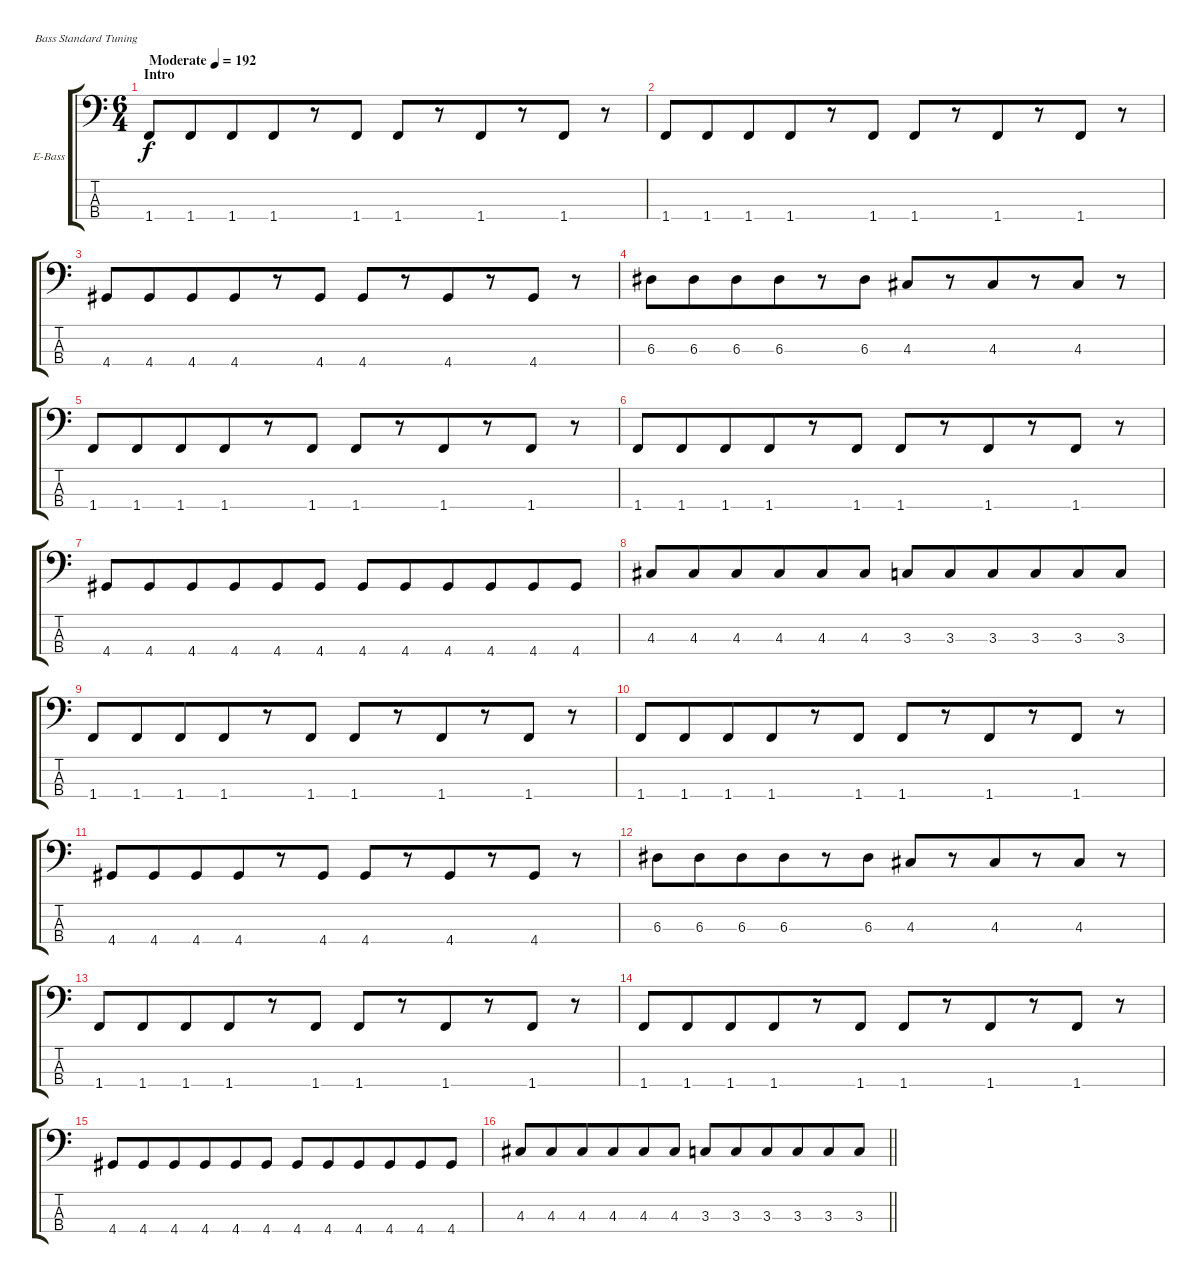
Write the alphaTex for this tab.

\bracketExtendMode groupsimilarinstruments
\firstSystemTrackNameOrientation horizontal
\otherSystemsTrackNameOrientation horizontal
\track ("Bass" "E-Bass") {instrument electricbassfinger}
\staff {score tabs}
\tuning (G2 D2 A1 E1)
\ts (6 4)
\beaming (8 6 6)
\section ("" "Intro")
\tempo (192 "Moderate")
\clef f4
\ks c
1.4.8{dy f instrument electricbassfinger} 1.4.8 1.4.8 1.4.8 r.8 1.4.8 1.4.8 r.8 1.4.8 r.8 1.4.8 r.8 |
1.4.8 1.4.8 1.4.8 1.4.8 r.8 1.4.8 1.4.8 r.8 1.4.8 r.8 1.4.8 r.8 |
4.4.8 4.4.8 4.4.8 4.4.8 r.8 4.4.8 4.4.8 r.8 4.4.8 r.8 4.4.8 r.8 |
6.3.8 6.3.8 6.3.8 6.3.8 r.8 6.3.8 4.3.8 r.8 4.3.8 r.8 4.3.8 r.8 |
1.4.8 1.4.8 1.4.8 1.4.8 r.8 1.4.8 1.4.8 r.8 1.4.8 r.8 1.4.8 r.8 |
1.4.8 1.4.8 1.4.8 1.4.8 r.8 1.4.8 1.4.8 r.8 1.4.8 r.8 1.4.8 r.8 |
4.4.8 4.4.8 4.4.8 4.4.8 4.4.8 4.4.8 4.4.8 4.4.8 4.4.8 4.4.8 4.4.8 4.4.8 |
4.3.8 4.3.8 4.3.8 4.3.8 4.3.8 4.3.8 3.3.8 3.3.8 3.3.8 3.3.8 3.3.8 3.3.8 |
1.4.8 1.4.8 1.4.8 1.4.8 r.8 1.4.8 1.4.8 r.8 1.4.8 r.8 1.4.8 r.8 |
1.4.8 1.4.8 1.4.8 1.4.8 r.8 1.4.8 1.4.8 r.8 1.4.8 r.8 1.4.8 r.8 |
4.4.8 4.4.8 4.4.8 4.4.8 r.8 4.4.8 4.4.8 r.8 4.4.8 r.8 4.4.8 r.8 |
6.3.8 6.3.8 6.3.8 6.3.8 r.8 6.3.8 4.3.8 r.8 4.3.8 r.8 4.3.8 r.8 |
1.4.8 1.4.8 1.4.8 1.4.8 r.8 1.4.8 1.4.8 r.8 1.4.8 r.8 1.4.8 r.8 |
1.4.8 1.4.8 1.4.8 1.4.8 r.8 1.4.8 1.4.8 r.8 1.4.8 r.8 1.4.8 r.8 |
4.4.8 4.4.8 4.4.8 4.4.8 4.4.8 4.4.8 4.4.8 4.4.8 4.4.8 4.4.8 4.4.8 4.4.8 |
\barLineRight lightlight
4.3.8 4.3.8 4.3.8 4.3.8 4.3.8 4.3.8 3.3.8 3.3.8 3.3.8 3.3.8 3.3.8 3.3.8
